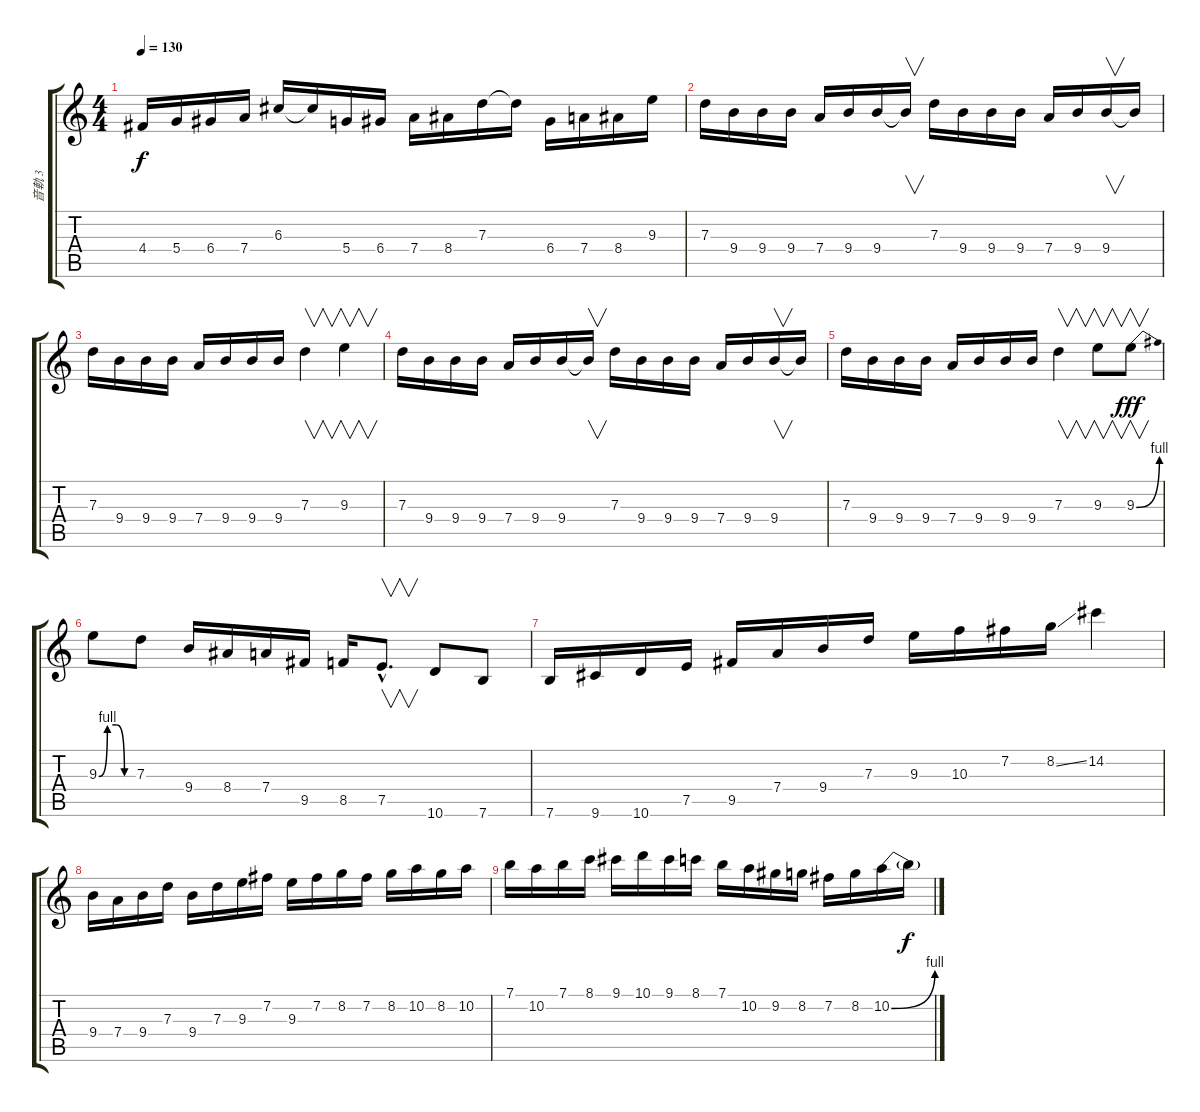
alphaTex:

\track ("音軌 3" "音軌 3") {instrument distortionguitar}
\staff {score tabs}
\tuning (E4 B3 G3 D3 A2 E2) {hide}
\ts (4 4)
\tempo 130
\clef g2
\ks c
4.4.16{dy f} 5.4.16 6.4.16 7.4.16 6.3.16 6.3{t}.16 5.4.16 6.4.16 7.4.16 8.4.16 7.3.16 7.3{t}.16 6.4.16 7.4.16 8.4.16 9.3.16 |
7.3.16 9.4.16 9.4.16 9.4.16 7.4.16 9.4.16 9.4.16 9.4{t}.16{v} 7.3.16 9.4.16 9.4.16 9.4.16 7.4.16 9.4.16 9.4.16{v} 9.4{t}.16 |
7.3.16 9.4.16 9.4.16 9.4.16 7.4.16 9.4.16 9.4.16 9.4.16 7.3.4{v} 9.3.4{v} |
7.3.16 9.4.16 9.4.16 9.4.16 7.4.16 9.4.16 9.4.16 9.4{t}.16{v} 7.3.16 9.4.16 9.4.16 9.4.16 7.4.16 9.4.16 9.4.16{v} 9.4{t}.16 |
7.3.16 9.4.16 9.4.16 9.4.16 7.4.16 9.4.16 9.4.16 9.4.16 7.3.4{v} 9.3.8{v} 9.3{be (bend 0 0 60 4)}.8{v dy fff} |
9.3{be (custom 0 0 15 4 30 4 45 0 60 0)}.8 7.3.8 9.4.16 8.4.16 7.4.16 9.5.16 8.5.16 7.5{hac}.8{v d} 10.6.8 7.6.8 |
7.6.16 9.6.16 10.6.16 7.5.16 9.5.16 7.4.16 9.4.16 7.3.16 9.3.16 10.3.16 7.2.16 8.2{ss}.16 14.2.4 |
9.4.16 7.4.16 9.4.16 7.3.16 9.4.16 7.3.16 9.3.16 7.2.16 9.3.16 7.2.16 8.2.16 7.2.16 8.2.16 10.2.16 8.2.16 10.2.16 |
7.1.16 10.2.16 7.1.16 8.1.16 9.1.16 10.1.16 9.1.16 8.1.16 7.1.16 10.2.16 9.2.16 8.2.16 7.2.16 8.2.16 10.2{be (bend 0 0 60 4)}.16 10.2{t}.16{dy f}
